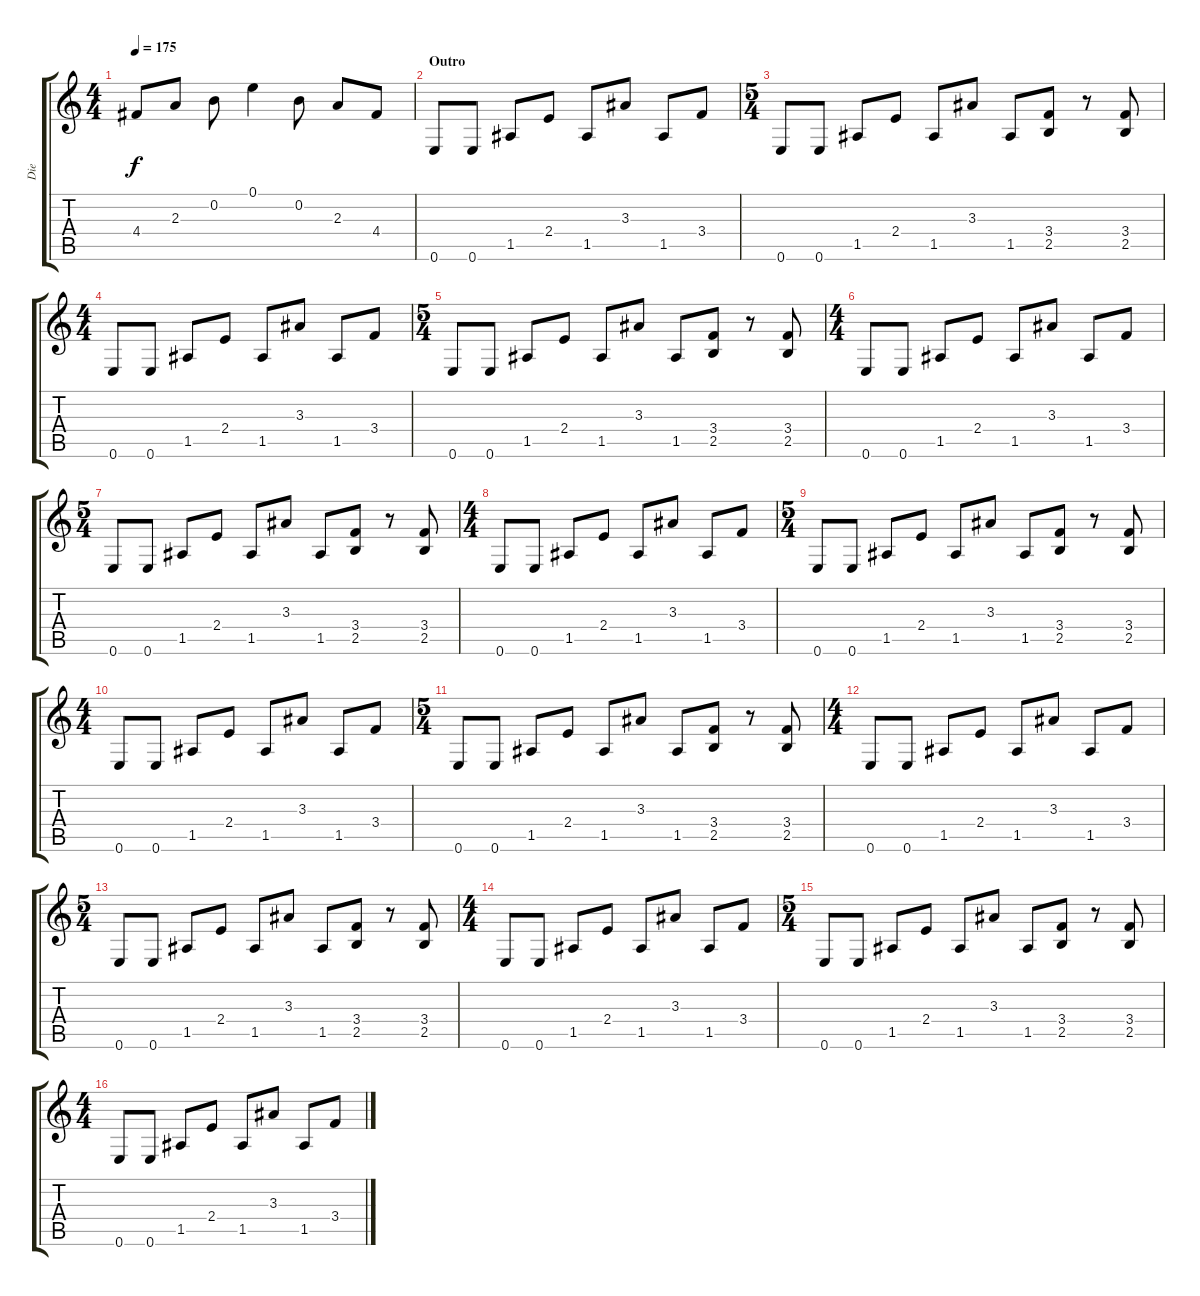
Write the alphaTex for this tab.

\track ("Die" "Die") {instrument distortionguitar}
\staff {score tabs}
\tuning (E4 B3 G3 D3 A2 E2) {hide}
\ts (4 4)
\tempo 175
\clef g2
\ks c
4.4.8{dy f} 2.3.8 0.2.8 0.1.4 0.2.8 2.3.8 4.4.8 |
\section ("" "Outro")
0.6.8{volume 12 balance 14 instrument distortionguitar} 0.6.8 1.5.8 2.4.8 1.5.8 3.3.8 1.5.8 3.4.8 |
\ts (5 4)
0.6.8 0.6.8 1.5.8 2.4.8 1.5.8 3.3.8 1.5.8 (3.4 2.5).8 r.8 (3.4 2.5).8 |
\ts (4 4)
0.6.8 0.6.8 1.5.8 2.4.8 1.5.8 3.3.8 1.5.8 3.4.8 |
\ts (5 4)
0.6.8 0.6.8 1.5.8 2.4.8 1.5.8 3.3.8 1.5.8 (3.4 2.5).8 r.8 (3.4 2.5).8 |
\ts (4 4)
0.6.8 0.6.8 1.5.8 2.4.8 1.5.8 3.3.8 1.5.8 3.4.8 |
\ts (5 4)
0.6.8 0.6.8 1.5.8 2.4.8 1.5.8 3.3.8 1.5.8 (3.4 2.5).8 r.8 (3.4 2.5).8 |
\ts (4 4)
0.6.8 0.6.8 1.5.8 2.4.8 1.5.8 3.3.8 1.5.8 3.4.8 |
\ts (5 4)
0.6.8 0.6.8 1.5.8 2.4.8 1.5.8 3.3.8 1.5.8 (3.4 2.5).8 r.8 (3.4 2.5).8 |
\ts (4 4)
0.6.8 0.6.8 1.5.8 2.4.8 1.5.8 3.3.8 1.5.8 3.4.8 |
\ts (5 4)
0.6.8 0.6.8 1.5.8 2.4.8 1.5.8 3.3.8 1.5.8 (3.4 2.5).8 r.8 (3.4 2.5).8 |
\ts (4 4)
0.6.8 0.6.8 1.5.8 2.4.8 1.5.8 3.3.8 1.5.8 3.4.8 |
\ts (5 4)
0.6.8 0.6.8 1.5.8 2.4.8 1.5.8 3.3.8 1.5.8 (3.4 2.5).8 r.8 (3.4 2.5).8 |
\ts (4 4)
0.6.8 0.6.8 1.5.8 2.4.8 1.5.8 3.3.8 1.5.8 3.4.8 |
\ts (5 4)
0.6.8 0.6.8 1.5.8 2.4.8 1.5.8 3.3.8 1.5.8 (3.4 2.5).8 r.8 (3.4 2.5).8 |
\ts (4 4)
0.6.8 0.6.8 1.5.8 2.4.8 1.5.8 3.3.8 1.5.8 3.4.8
